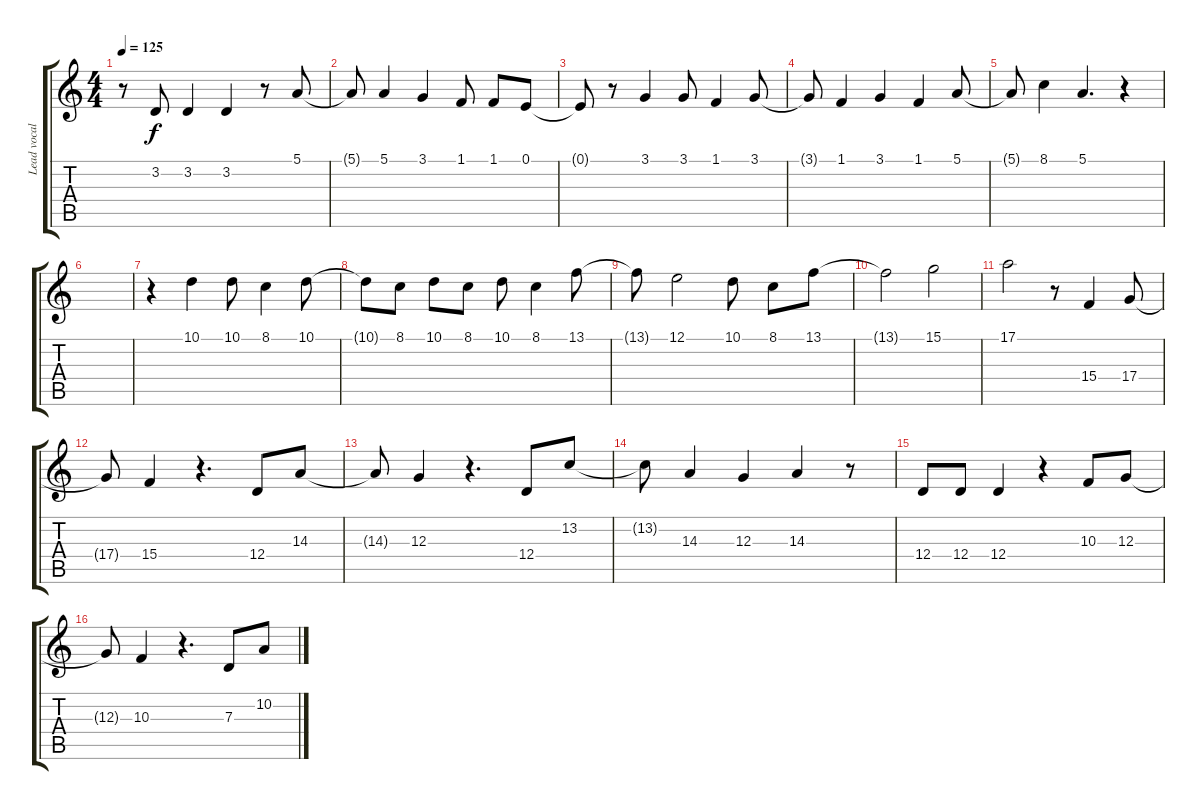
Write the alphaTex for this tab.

\track ("Lead vocals" "Lead vocal") {instrument clarinet}
\staff {score tabs}
\tuning (E4 B3 G3 D3 A2 E2) {hide}
\ts (4 4)
\tempo 125
\clef g2
\ks c
r.8{dy f} 3.2.8 3.2.4 3.2.4 r.8 5.1.8 |
5.1{t}.8 5.1.4 3.1.4 1.1.8 1.1.8 0.1.8 |
0.1{t}.8 r.8 3.1.4 3.1.8 1.1.4 3.1.8 |
3.1{t}.8 1.1.4 3.1.4 1.1.4 5.1.8 |
5.1{t}.8 8.1.4 5.1.4{d} r.4 |
|
r.4 10.1.4 10.1.8 8.1.4 10.1.8 |
10.1{t}.8 8.1.8 10.1.8 8.1.8 10.1.8 8.1.4 13.1.8 |
13.1{t}.8 12.1.2 10.1.8 8.1.8 13.1.8 |
13.1{t}.2 15.1.2 |
17.1.2 r.8 15.4.4 17.4.8 |
17.4{t}.8 15.4.4 r.4{d} 12.4.8 14.3.8 |
14.3{t}.8 12.3.4 r.4{d} 12.4.8 13.2.8 |
13.2{t}.8 14.3.4 12.3.4 14.3.4 r.8 |
12.4.8 12.4.8 12.4.4 r.4 10.3.8 12.3.8 |
12.3{t}.8 10.3.4 r.4{d} 7.3.8 10.2.8
